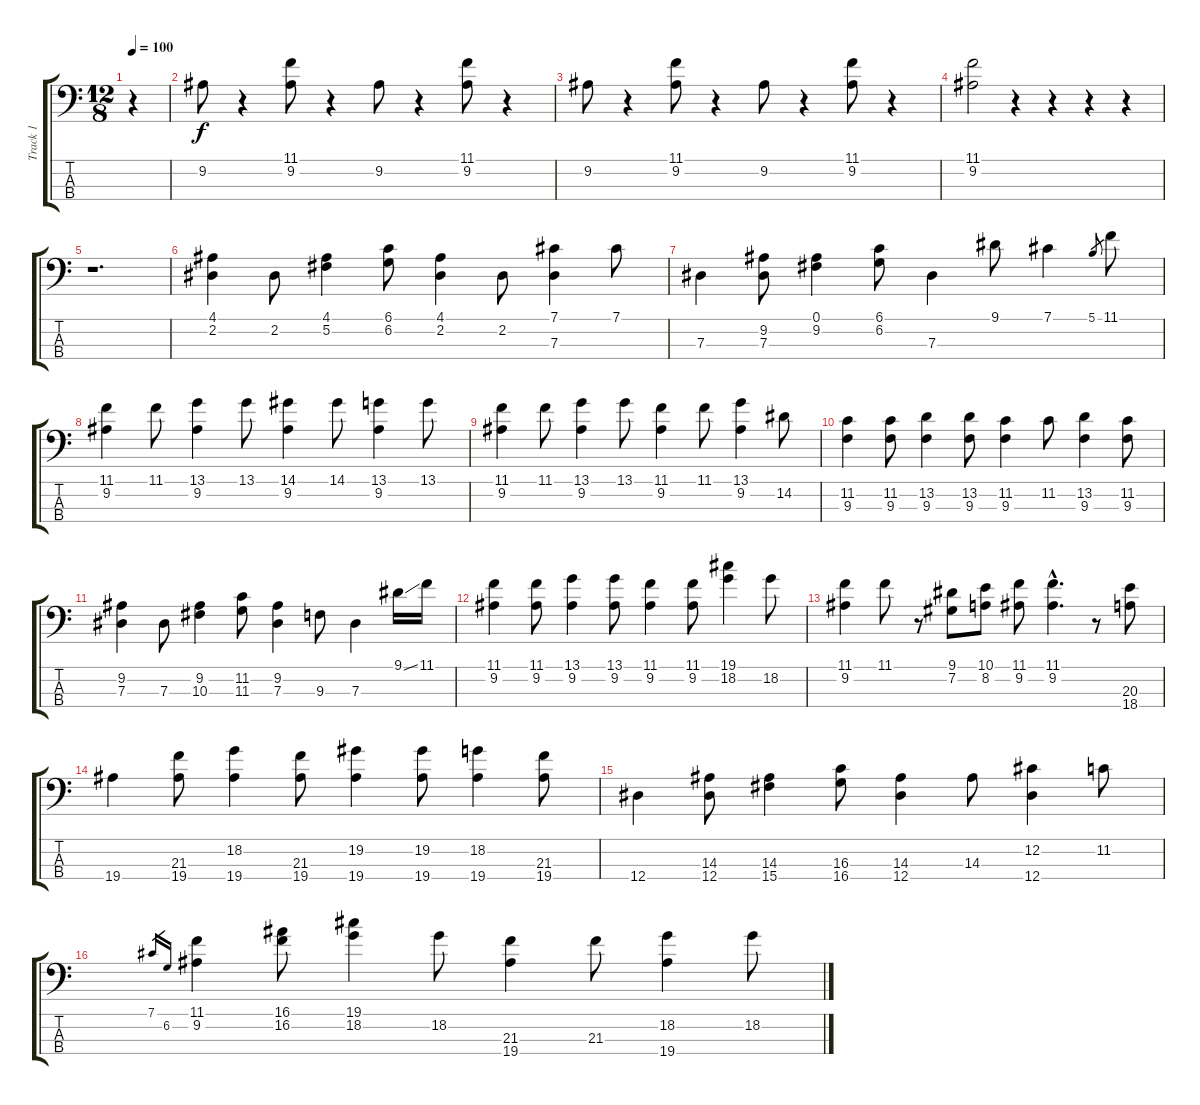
\track ("Track 1" "Track 1") {instrument electricbassfinger}
\staff {score tabs}
\tuning (Gb2 Db2 Ab1 Eb1) {hide}
\ts (12 8)
\tempo 100
\clef f4
\ks c
r.4{dy f instrument electricbassfinger} |
9.2.8 r.4 (11.1 9.2).8 r.4 9.2.8 r.4 (11.1 9.2).8 r.4 |
9.2.8 r.4 (11.1 9.2).8 r.4 9.2.8 r.4 (11.1 9.2).8 r.4 |
(11.1 9.2).2 r.4 r.4 r.4 r.4 |
r.1{d} |
(4.1 2.2).4 2.2.8 (4.1 5.2).4 (6.1 6.2).8 (4.1 2.2).4 2.2.8 (7.1 7.3).4 7.1.8 |
7.3.4 (9.2 7.3).8 (0.1 9.2).4 (6.1 6.2).8 7.3.4 9.1.8 7.1.4 5.1.8{gr} 11.1.8 |
(11.1 9.2).4 11.1.8 (13.1 9.2).4 13.1.8 (14.1 9.2).4 14.1.8 (13.1 9.2).4 13.1.8 |
(11.1 9.2).4 11.1.8 (13.1 9.2).4 13.1.8 (11.1 9.2).4 11.1.8 (13.1 9.2).4 14.2.8 |
(11.2 9.3).4 (11.2 9.3).8 (13.2 9.3).4 (13.2 9.3).8 (11.2 9.3).4 11.2.8 (13.2 9.3).4 (11.2 9.3).8 |
(9.2 7.3).4 7.3.8 (9.2 10.3).4 (11.2 11.3).8 (9.2 7.3).4 9.3.8 7.3.4 9.1{ss}.16 11.1.16 |
(11.1 9.2).4 (11.1 9.2).8 (13.1 9.2).4 (13.1 9.2).8 (11.1 9.2).4 (11.1 9.2).8 (19.1 18.2).4 18.2.8 |
(11.1 9.2).4 11.1.8 r.8 (9.1 7.2).8 (10.1 8.2).8 (11.1 9.2).8 (11.1{hac} 9.2{hac}).4{d} r.8 (20.3 18.4).8 |
19.4.4 (21.3 19.4).8 (18.2 19.4).4 (21.3 19.4).8 (19.2 19.4).4 (19.2 19.4).8 (18.2 19.4).4 (21.3 19.4).8 |
12.4.4 (14.3 12.4).8 (14.3 15.4).4 (16.3 16.4).8 (14.3 12.4).4 14.3.8 (12.2 12.4).4 11.2.8 |
7.1.16{gr} 6.2.16{gr} (11.1 9.2).4 (16.1 16.2).8 (19.1 18.2).4 18.2.8 (21.3 19.4).4 21.3.8 (18.2 19.4).4 18.2.8
